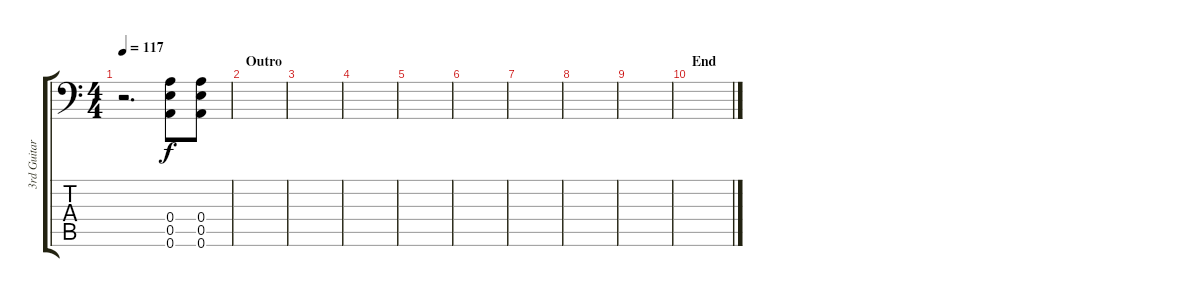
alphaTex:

\track ("3rd Guitar (additional)" "3rd Guitar") {instrument overdrivenguitar}
\staff {score tabs}
\tuning (E4 B3 G3 A2 E2 A1) {hide}
\ts (4 4)
\tempo 117
\clef f4
\ks c
r.2{d dy f} (0.4 0.5 0.6).8 (0.4 0.5 0.6).8 |
\section ("" "Outro")
|
|
|
|
|
|
|
|
\section ("" "End")
